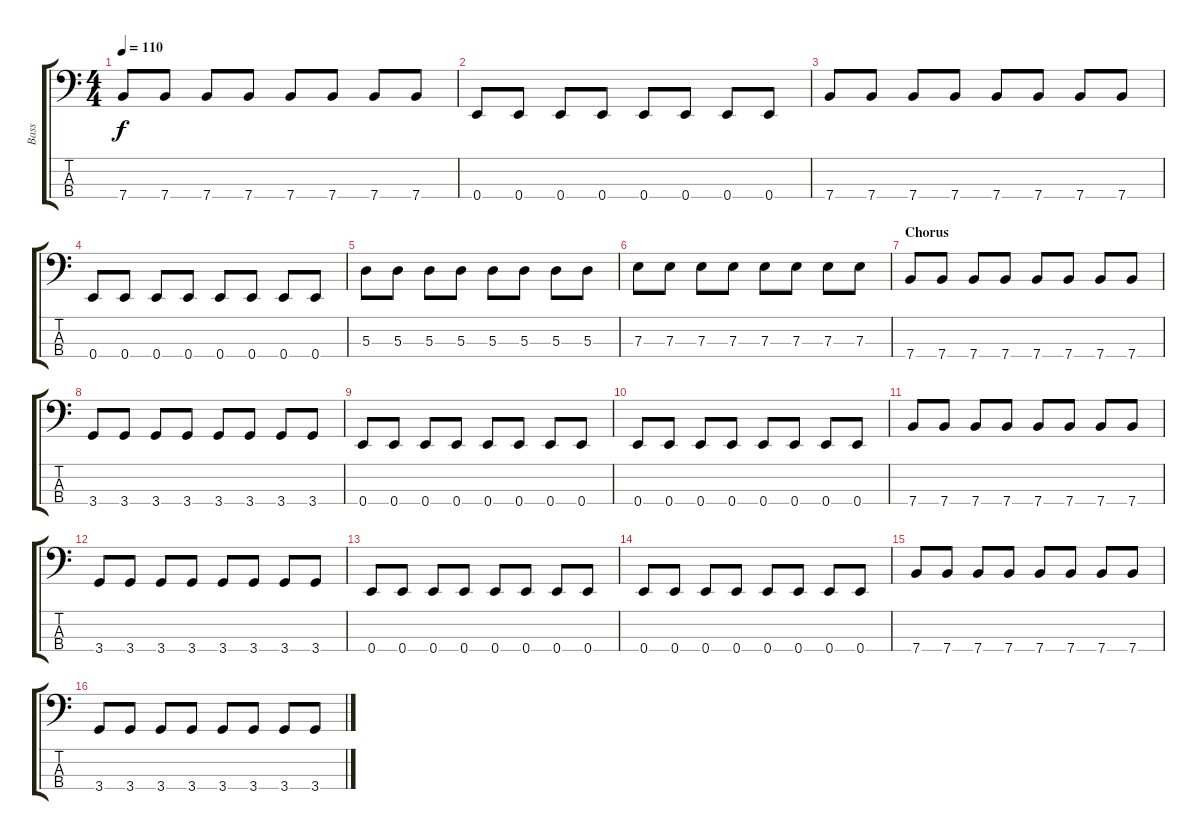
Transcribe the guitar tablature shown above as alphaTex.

\track ("Bass" "Bass") {instrument fretlessbass}
\staff {score tabs}
\tuning (G2 D2 A1 E1) {hide}
\ts (4 4)
\tempo 110
\clef f4
\ks c
7.4.8{dy f} 7.4.8 7.4.8 7.4.8 7.4.8 7.4.8 7.4.8 7.4.8 |
0.4.8 0.4.8 0.4.8 0.4.8 0.4.8 0.4.8 0.4.8 0.4.8 |
7.4.8 7.4.8 7.4.8 7.4.8 7.4.8 7.4.8 7.4.8 7.4.8 |
0.4.8 0.4.8 0.4.8 0.4.8 0.4.8 0.4.8 0.4.8 0.4.8 |
5.3.8 5.3.8 5.3.8 5.3.8 5.3.8 5.3.8 5.3.8 5.3.8 |
7.3.8 7.3.8 7.3.8 7.3.8 7.3.8 7.3.8 7.3.8 7.3.8 |
\section ("" "Chorus")
7.4.8 7.4.8 7.4.8 7.4.8 7.4.8 7.4.8 7.4.8 7.4.8 |
3.4.8 3.4.8 3.4.8 3.4.8 3.4.8 3.4.8 3.4.8 3.4.8 |
0.4.8 0.4.8 0.4.8 0.4.8 0.4.8 0.4.8 0.4.8 0.4.8 |
0.4.8 0.4.8 0.4.8 0.4.8 0.4.8 0.4.8 0.4.8 0.4.8 |
7.4.8 7.4.8 7.4.8 7.4.8 7.4.8 7.4.8 7.4.8 7.4.8 |
3.4.8 3.4.8 3.4.8 3.4.8 3.4.8 3.4.8 3.4.8 3.4.8 |
0.4.8 0.4.8 0.4.8 0.4.8 0.4.8 0.4.8 0.4.8 0.4.8 |
0.4.8 0.4.8 0.4.8 0.4.8 0.4.8 0.4.8 0.4.8 0.4.8 |
7.4.8 7.4.8 7.4.8 7.4.8 7.4.8 7.4.8 7.4.8 7.4.8 |
3.4.8 3.4.8 3.4.8 3.4.8 3.4.8 3.4.8 3.4.8 3.4.8
